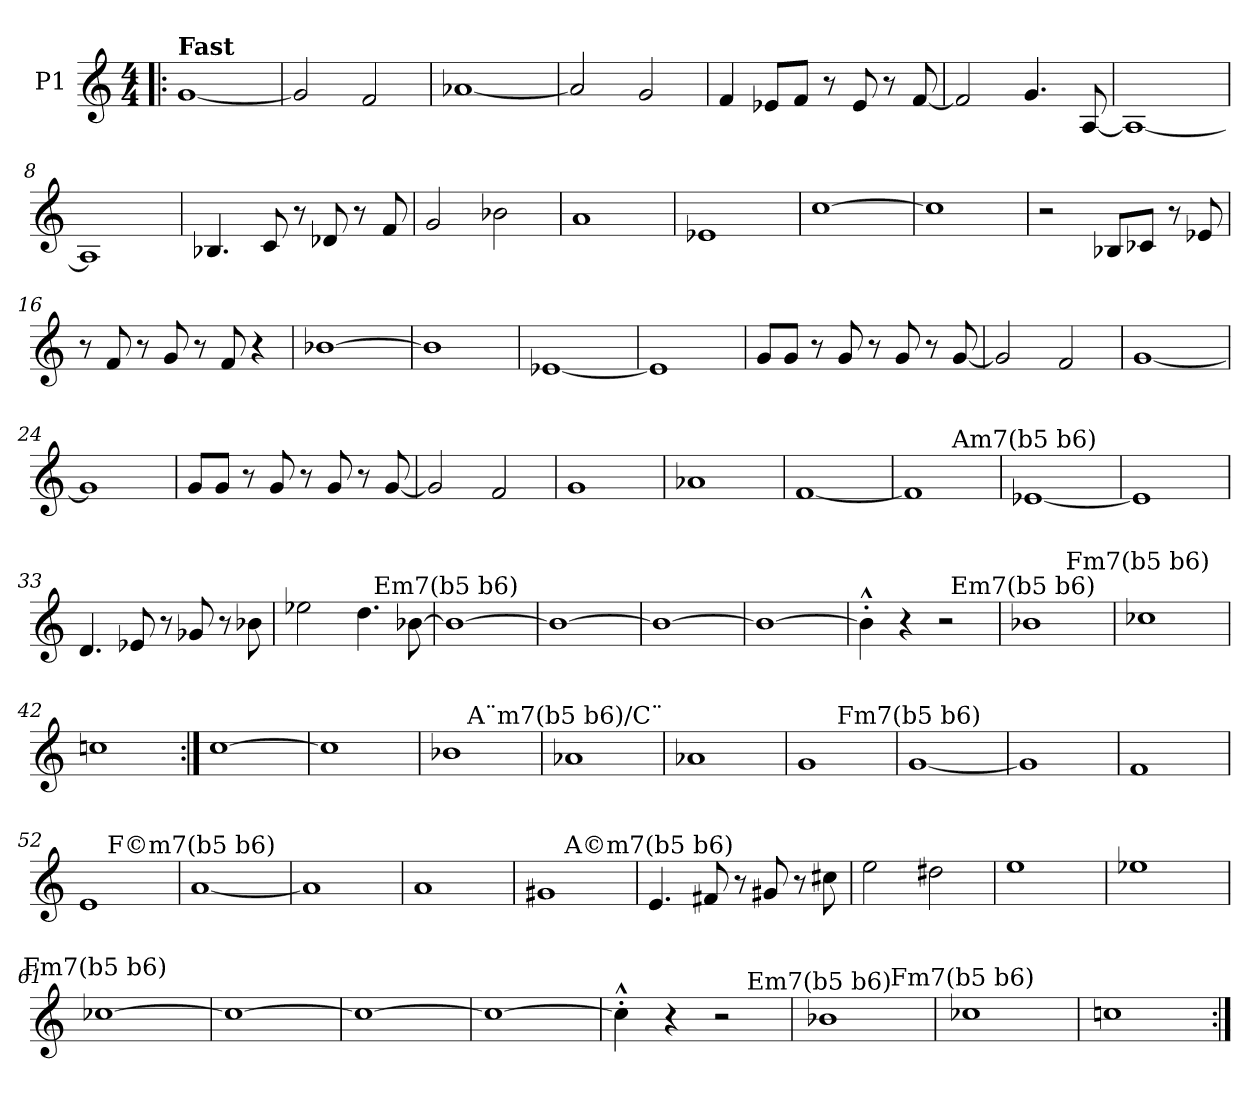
**kern
*part1
*staff1
*I"P1
!!LO:PB:g=z
*clefG2
*k[]
*M4/4
=1!|:
!LO:TX:a:B:t=Fast
[<1gi
=2
2gi/]
2fi/
=3
[<1a-Xi
=4
2a-i/]
2gi/
!!LO:LB:g=z
=5
4fi/
8e-Xi/L
8fi/J
8r
8e-i/
8r
[<8fi/
=6
2fi/]
4.gi/
[<8Ai/
=7
1Ai_<
=8
1Ai]
!!LO:LB:g=z
=9
4.B-Xi/
8ci/
8r
8d-Xi/
8r
8fi/
=10
2gi/
2b-Xi\
=11
1ai
=12
1e-Xi
!!LO:LB:g=z
=13
[>1cci
=14
1cci]
=15
2r
8B-Xi/L
8c-Xi/J
8r
8e-Xi/
=16
8r
8fi/
8r
8gi/
8r
8fi/
4r
!!LO:LB:g=z
=17
[>1b-Xi
=18
1b-i]
=19
[<1e-Xi
=20
1e-i]
!!LO:LB:g=z
=21
8gi/L
8gi/J
8r
8gi/
8r
8gi/
8r
[<8gi/
=22
2gi/]
2fi/
=23
[<1gi
=24
1gi]
!!LO:LB:g=z
=25
8gi/L
8gi/J
8r
8gi/
8r
8gi/
8r
[<8gi/
=26
2gi/]
2fi/
=27
1gi
=28
1a-Xi
!!LO:LB:g=z
=29
[<1fi
=30
1fi]
=31
!LO:TX:a:cj:t=Am7(b5 b6)
[<1e-Xi
=32
1e-i]
!!LO:PB:g=z
=33
4.di/
8e-Xi/
8r
8g-Xi/
8r
8b-Xi\
=34
2ee-Xi\
4.ddi\
[>8b-Xi\
=35
!LO:TX:a:cj:t=Em7(b5 b6)
1b-i_>
=36
1b-i_>
=37
1b-i_>
=38
1b-i_>
!!LO:LB:g=z
=39
4b-'^^i\]
4r
2r
=40
!LO:TX:a:cj:t=Em7(b5 b6)
1b-Xi
=41
!LO:TX:a:cj:t=Fm7(b5 b6)
1cc-Xi
=42
1ccni
!!LO:LB:g=z
=43:|!
[>1cci
=44
1cci]
=45
1b-Xi
=46
!LO:TX:a:cj:t=A¨m7(b5 b6)/C¨
1a-Xi
!!LO:LB:g=z
=47
1a-Xi
=48
1gi
=49
!LO:TX:a:cj:t=Fm7(b5 b6)
[<1gi
=50
1gi]
!!LO:LB:g=z
=51
1fi
=52
1ei
=53
!LO:TX:a:cj:t=F©m7(b5 b6)
[<1ai
=54
1ai]
!!LO:LB:g=z
=55
1ai
=56
1g#Xi
=57
!LO:TX:a:cj:t=A©m7(b5 b6)
4.ei/
8f#Xi/
8r
8g#Xi/
8r
8cc#Xi\
=58
2eei\
2dd#Xi\
!!LO:LB:g=z
=59
1eei
=60
1ee-Xi
=61
!LO:TX:a:cj:t=Fm7(b5 b6)
[>1cc-Xi
=62
1cc-i_>
=63
1cc-i_>
=64
1cc-i_>
!!LO:LB:g=z
=65
4cc-'^^i\]
4r
2r
=66
!LO:TX:a:cj:t=Em7(b5 b6)
1b-Xi
=67
!LO:TX:a:cj:t=Fm7(b5 b6)
1cc-Xi
=68
1ccni
=:|!
*-
